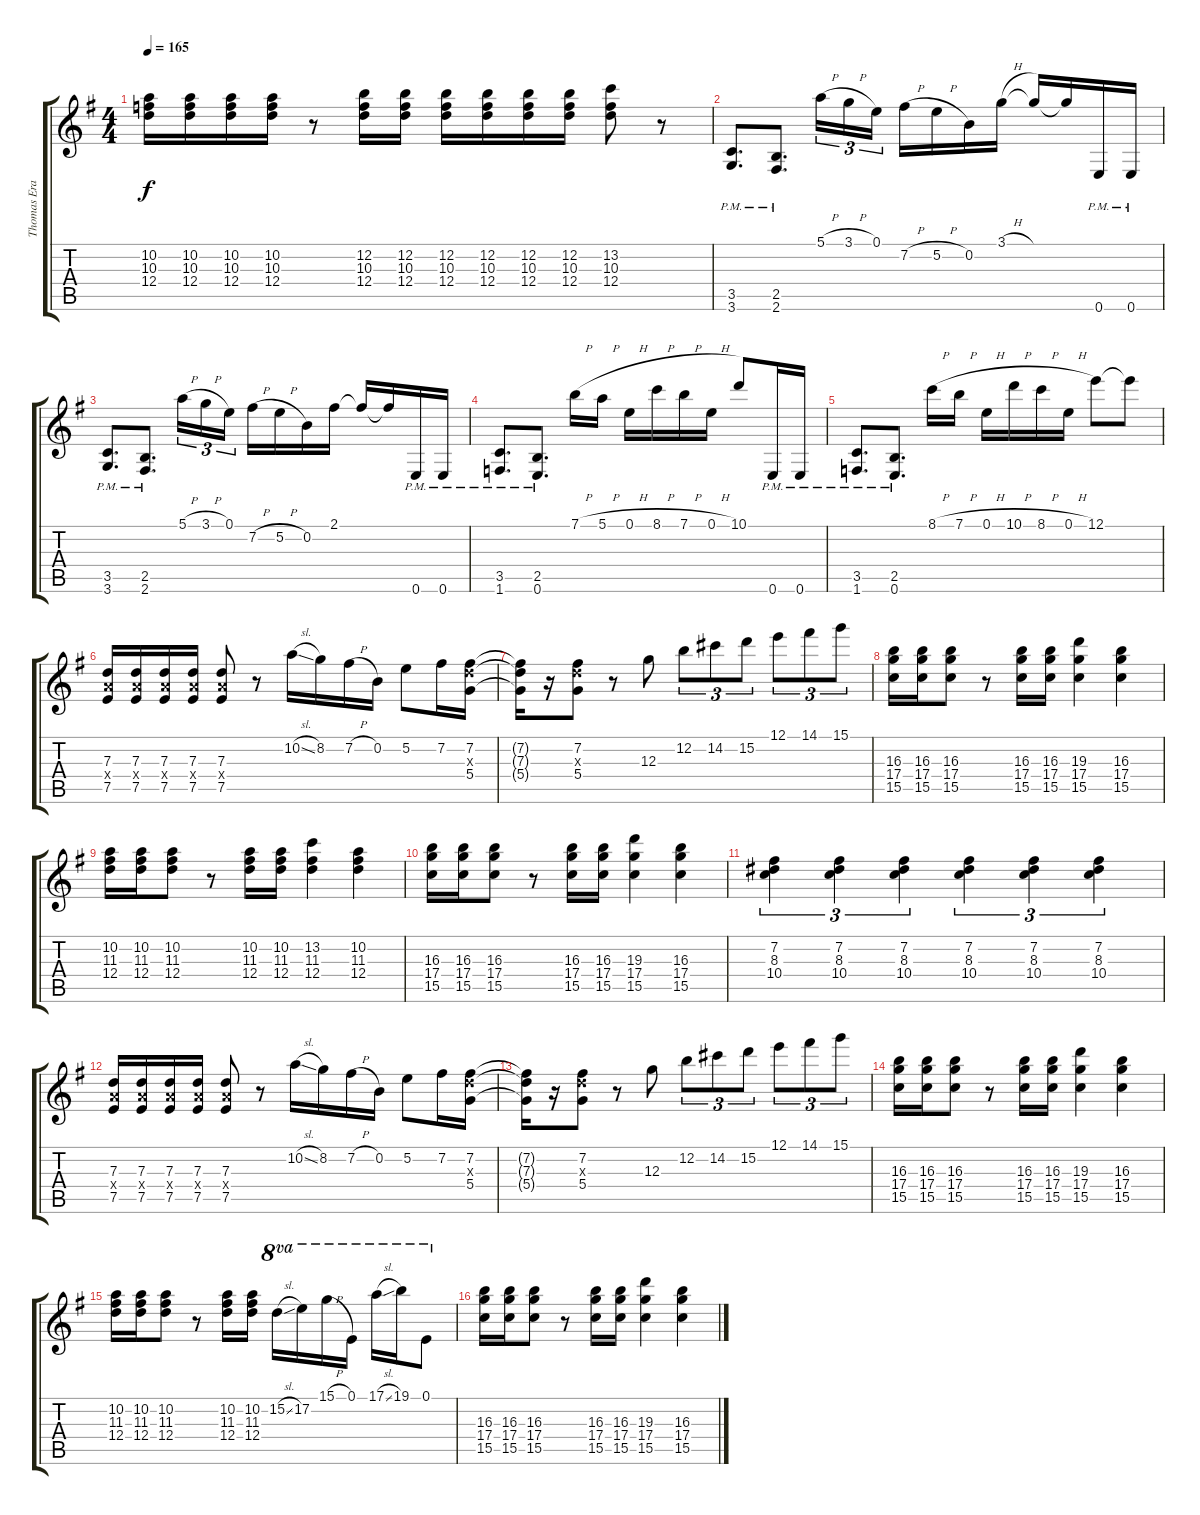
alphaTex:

\track ("Thomas Erak" "Thomas Era") {instrument overdrivenguitar}
\staff {score tabs}
\tuning (E4 B3 G3 D3 A2 E2) {hide}
\ts (4 4)
\tempo 165
\clef g2
\ks g
(10.2 10.3 12.4).16{dy f} (10.2 10.3 12.4).16 (10.2 10.3 12.4).16 (10.2 10.3 12.4).16 r.8 (12.2 10.3 12.4).16 (12.2 10.3 12.4).16 (12.2 10.3 12.4).16 (12.2 10.3 12.4).16 (12.2 10.3 12.4).16 (12.2 10.3 12.4).16 (13.2 10.3 12.4).8 r.8 |
(3.5{pm} 3.6{pm}).8{d} (2.5{pm} 2.6{pm}).8{d} 5.1{h}.16{tu (3 2)} 3.1{h}.16{tu (3 2)} 0.1.16{tu (3 2)} 7.2{h}.16 5.2{h}.16 0.2.16 3.1{h}.16 3.1{t}.16 3.1{t}.16 0.6{pm}.16 0.6{pm}.16 |
(3.5{pm} 3.6{pm}).8{d} (2.5{pm} 2.6{pm}).8{d} 5.1{h}.16{tu (3 2)} 3.1{h}.16{tu (3 2)} 0.1.16{tu (3 2)} 7.2{h}.16 5.2{h}.16 0.2.16 2.1.16 2.1{t}.16 2.1{t}.16 0.6{pm}.16 0.6{pm}.16 |
(3.5{pm} 1.6{pm}).8{d} (2.5{pm} 0.6{pm}).8{d} 7.1{h}.16 5.1{h}.16 0.1{h}.16 8.1{h}.16 7.1{h}.16 0.1{h}.16 10.1.8 0.6{pm}.16 0.6{pm}.16 |
(3.5{pm} 1.6{pm}).8{d} (2.5{pm} 0.6{pm}).8{d} 8.1{h}.16 7.1{h}.16 0.1{h}.16 10.1{h}.16 8.1{h}.16 0.1{h}.16 12.1.8 12.1{t}.8 |
(7.3 7.4{x} 7.5).16 (7.3 7.4{x} 7.5).16 (7.3 7.4{x} 7.5).16 (7.3 7.4{x} 7.5).16 (7.3 7.4{x} 7.5).8 r.8 10.2{sl}.16 8.2.16 7.2{h}.16 0.2.16 5.2.8 7.2.16 (7.2 7.3{x} 5.4).16 |
(7.2{t} 7.3{t} 5.4{t}).16 r.16 (7.2 7.3{x} 5.4).8 r.8 12.3.8 12.2.8{tu (3 2)} 14.2.8{tu (3 2)} 15.2.8{tu (3 2)} 12.1.8{tu (3 2)} 14.1.8{tu (3 2)} 15.1.8{tu (3 2)} |
(16.3 17.4 15.5).16 (16.3 17.4 15.5).16 (16.3 17.4 15.5).8 r.8 (16.3 17.4 15.5).16 (16.3 17.4 15.5).16 (19.3 17.4 15.5).4 (16.3 17.4 15.5).4 |
(10.2 11.3 12.4).16 (10.2 11.3 12.4).16 (10.2 11.3 12.4).8 r.8 (10.2 11.3 12.4).16 (10.2 11.3 12.4).16 (13.2 11.3 12.4).4 (10.2 11.3 12.4).4 |
(16.3 17.4 15.5).16 (16.3 17.4 15.5).16 (16.3 17.4 15.5).8 r.8 (16.3 17.4 15.5).16 (16.3 17.4 15.5).16 (19.3 17.4 15.5).4 (16.3 17.4 15.5).4 |
(7.2 8.3 10.4).4{tu (3 2)} (7.2 8.3 10.4).4{tu (3 2)} (7.2 8.3 10.4).4{tu (3 2)} (7.2 8.3 10.4).4{tu (3 2)} (7.2 8.3 10.4).4{tu (3 2)} (7.2 8.3 10.4).4{tu (3 2)} |
(7.3 7.4{x} 7.5).16 (7.3 7.4{x} 7.5).16 (7.3 7.4{x} 7.5).16 (7.3 7.4{x} 7.5).16 (7.3 7.4{x} 7.5).8 r.8 10.2{sl}.16 8.2.16 7.2{h}.16 0.2.16 5.2.8 7.2.16 (7.2 7.3{x} 5.4).16 |
(7.2{t} 7.3{t} 5.4{t}).16 r.16 (7.2 7.3{x} 5.4).8 r.8 12.3.8 12.2.8{tu (3 2)} 14.2.8{tu (3 2)} 15.2.8{tu (3 2)} 12.1.8{tu (3 2)} 14.1.8{tu (3 2)} 15.1.8{tu (3 2)} |
(16.3 17.4 15.5).16 (16.3 17.4 15.5).16 (16.3 17.4 15.5).8 r.8 (16.3 17.4 15.5).16 (16.3 17.4 15.5).16 (19.3 17.4 15.5).4 (16.3 17.4 15.5).4 |
(10.2 11.3 12.4).16 (10.2 11.3 12.4).16 (10.2 11.3 12.4).8 r.8 (10.2 11.3 12.4).16 (10.2 11.3 12.4).16 15.2{sl}.16{ot 8va} 17.2.16{ot 8va} 15.1{h}.16{ot 8va} 0.1.16{ot 8va} 17.1{sl}.16{ot 8va} 19.1.16{ot 8va} 0.1.8{ot 8va} |
(16.3 17.4 15.5).16 (16.3 17.4 15.5).16 (16.3 17.4 15.5).8 r.8 (16.3 17.4 15.5).16 (16.3 17.4 15.5).16 (19.3 17.4 15.5).4 (16.3 17.4 15.5).4
